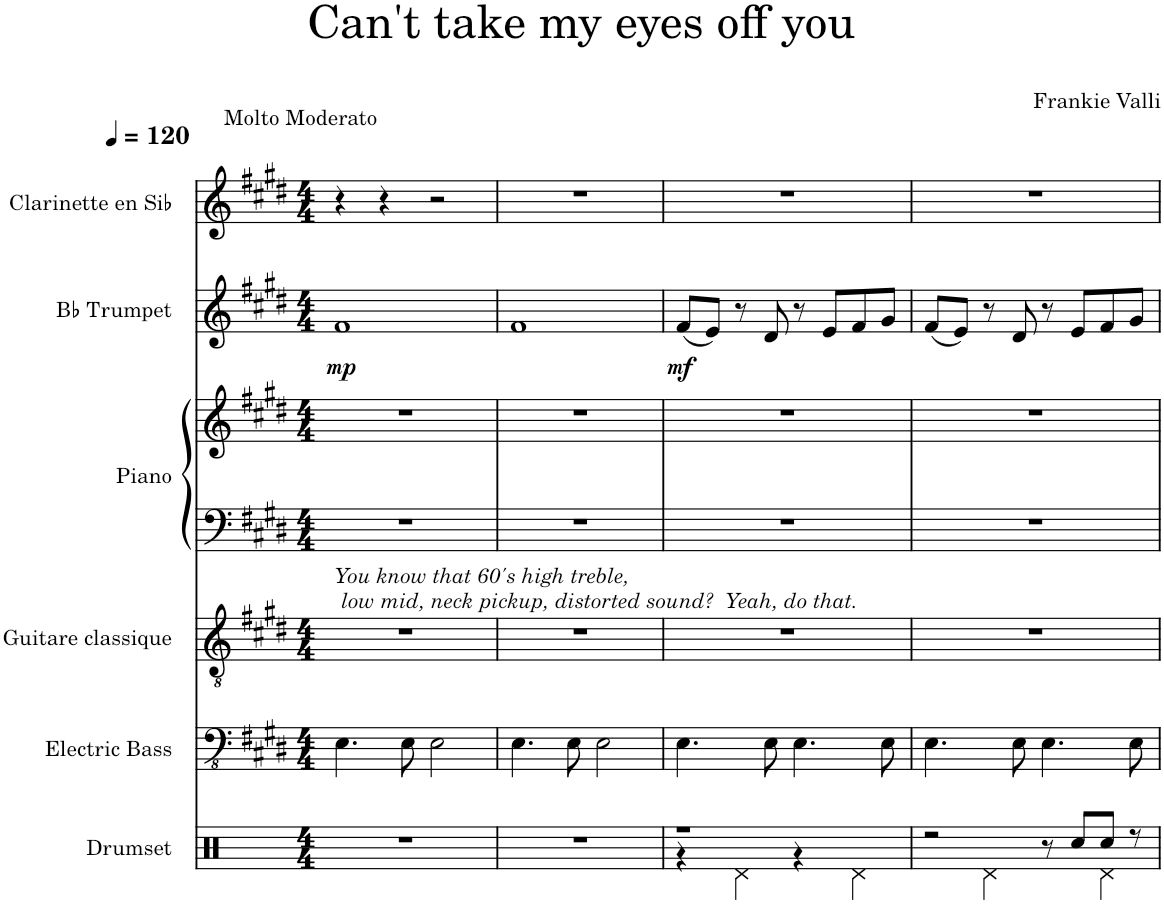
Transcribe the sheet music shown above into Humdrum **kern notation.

**kern	**kern	**kern	**kern	**kern	**kern	**dynam	**kern
*part6	*part5	*part4	*part3	*part3	*part2	*part2	*part1
*staff7	*staff6	*staff5	*staff4	*staff3	*staff2	*staff2	*staff1
*I"Drumset	*I"Electric Bass	*I"Guitare classique	*I"Piano	*	*I"Bb Trumpet	*	*I"Clarinette en Sib
*I'D. Set	*I'El. B.	*I'Guit.	*I'Pno.	*	*I'Bb Tpt.	*	*I'Clar. Sib
*clefX	*clefFv4	*clefGv2	*clefF4	*clefG2	*clefG2	*	*clefG2
*	*	*	*	*	*ITrd1c2	*	*ITrd1c2
*k[]	*k[f#c#g#d#]	*k[f#c#g#d#]	*k[f#c#g#d#]	*k[f#c#g#d#]	*k[f#c#g#d#]	*	*k[f#c#g#d#]
*M4/4	*M4/4	*M4/4	*M4/4	*M4/4	*M4/4	*	*M4/4
*MM120	*MM120	*MM120	*MM120	*MM120	*MM120	*	*MM120
=1	=1	=1	=1	=1	=1	=1	=1
!	!	!	!	!	!	!	!LO:TX:a:t=Molto Moderato
!	!	!LO:TX:a:i:t=You know that 60's high treble,	!	!	!	!	!
!	!	!LO:TX:a:t=low mid, neck pickup, distorted sound?  Yeah, do that.	!	!	!	!	!
!	!	!	!	!	!	!LO:DY:b	!
1r	4.EE\	1r	1r	1r	1f#	mp	4r
.	.	.	.	.	.	.	4r
.	8EE\	.	.	.	.	.	.
.	2EE\	.	.	.	.	.	2r
=2	=2	=2	=2	=2	=2	=2	=2
1r	4.EE\	1r	1r	1r	1f#	.	1r
.	8EE\	.	.	.	.	.	.
.	2EE\	.	.	.	.	.	.
=3	=3	=3	=3	=3	=3	=3	=3
*^	*	*	*	*	*	*	*
!	!	!	!	!	!	!	!LO:DY:b	!
1r	4r	4.EE\	1r	1r	1r	(8f#/L	mf	1r
.	.	.	.	.	.	8e/J)	.	.
.	4Rd\	.	.	.	.	8r	.	.
.	.	8EE\	.	.	.	8d#/	.	.
.	4r	4.EE\	.	.	.	8r	.	.
.	.	.	.	.	.	8e/L	.	.
.	4Rd\	.	.	.	.	8f#/	.	.
.	.	8EE\	.	.	.	8g#/J	.	.
=4	=4	=4	=4	=4	=4	=4	=4	=4
2r	4ryy	4.EE\	1r	1r	1r	(8f#/L	.	1r
.	.	.	.	.	.	8e/J)	.	.
.	4Rd\	.	.	.	.	8r	.	.
.	.	8EE\	.	.	.	8d#/	.	.
8r	4ryy	4.EE\	.	.	.	8r	.	.
8Rcc/L	.	.	.	.	.	8e/L	.	.
8Rcc/J	4Rd\	.	.	.	.	8f#/	.	.
8r	.	8EE\	.	.	.	8g#/J	.	.
*v	*v	*	*	*	*	*	*	*
=	=	=	=	=	=	=	=
*-	*-	*-	*-	*-	*-	*-	*-
